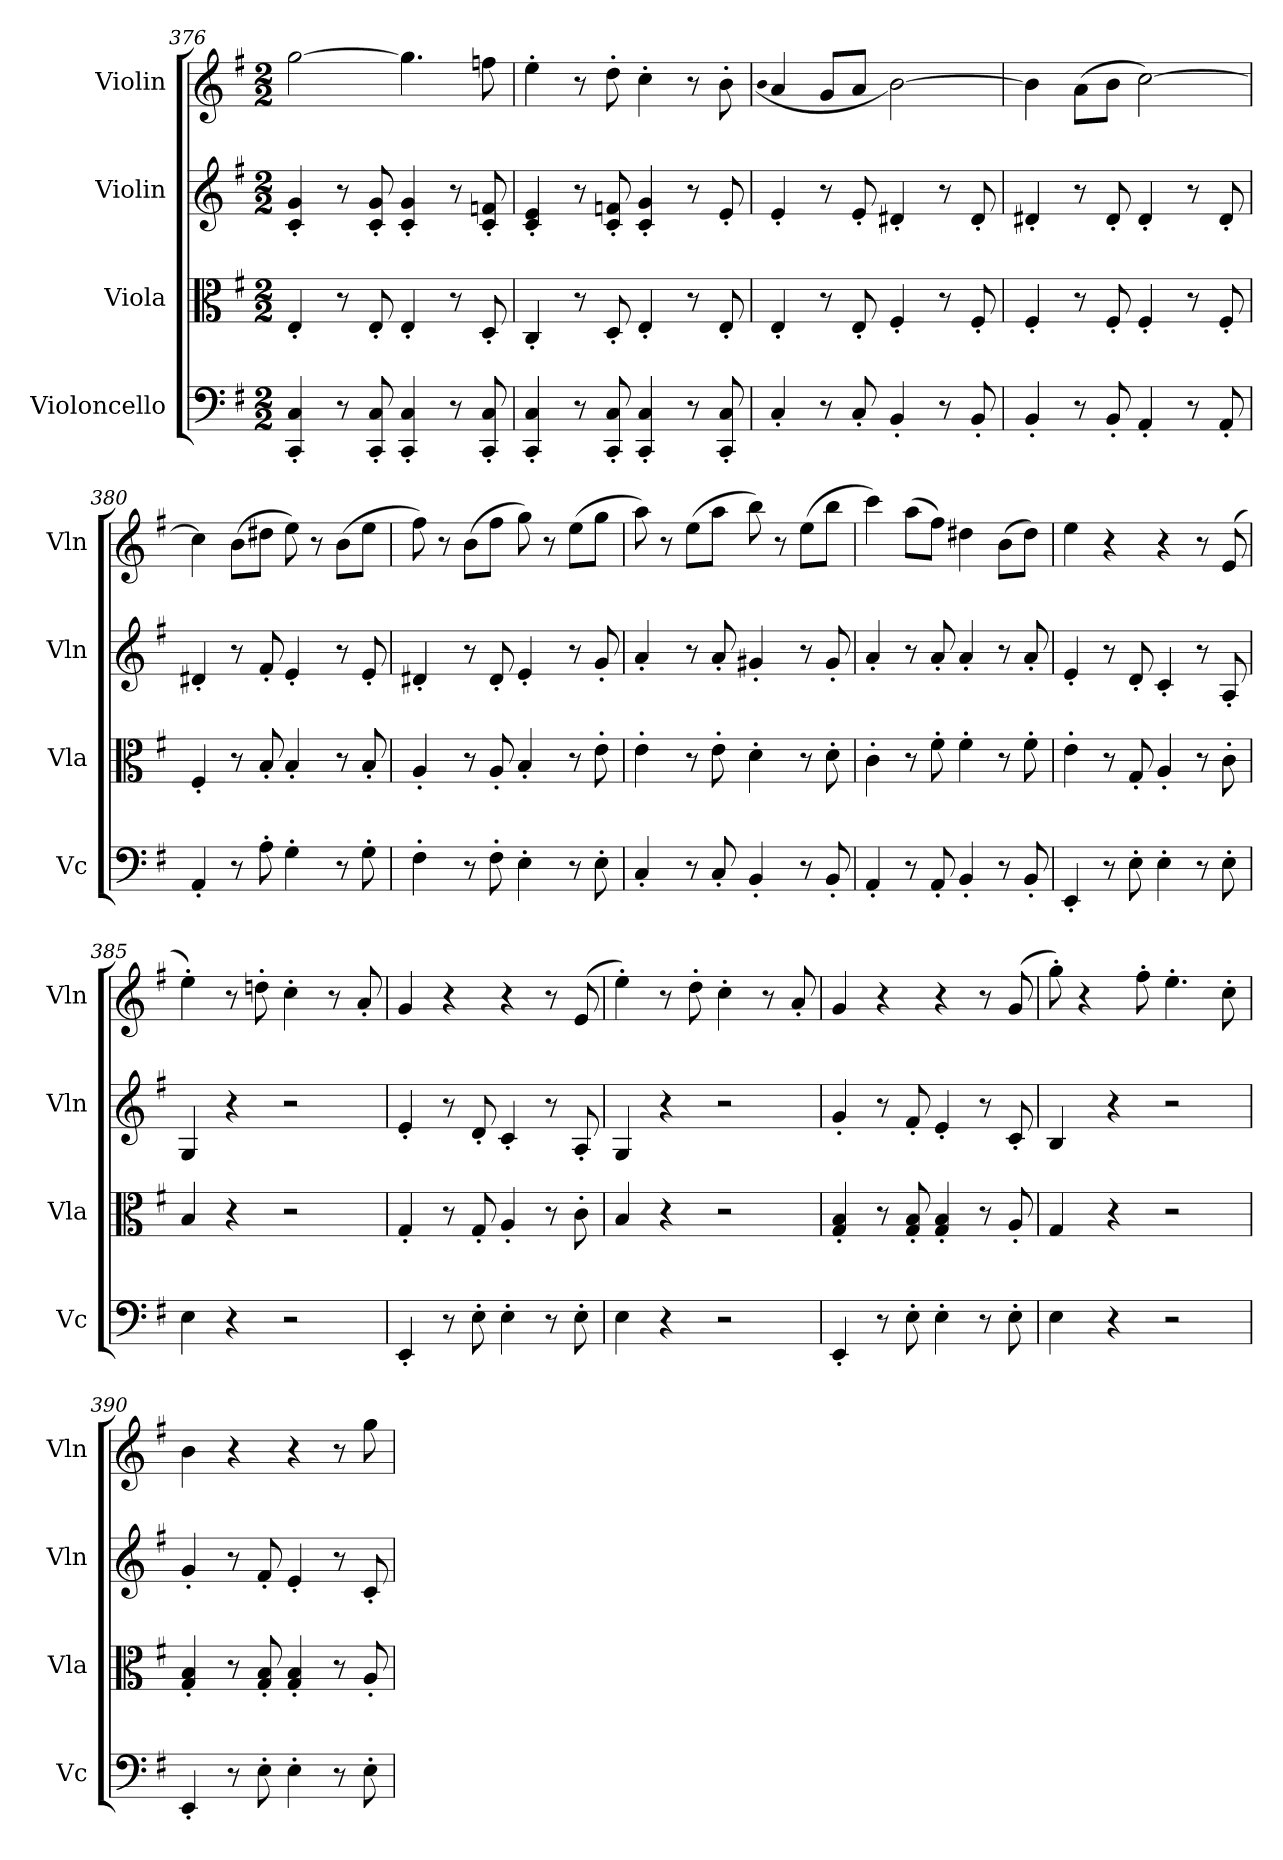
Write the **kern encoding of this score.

**kern	**kern	**kern	**kern
*part4	*part3	*part2	*part1
*staff4	*staff3	*staff2	*staff1
*I"Violoncello	*I"Viola	*I"Violin	*I"Violin
*I'Vc	*I'Vla	*I'Vln	*I'Vln
*clefF4	*clefC3	*clefG2	*clefG2
*k[f#]	*k[f#]	*k[f#]	*k[f#]
*M2/2	*M2/2	*M2/2	*M2/2
=376	=376	=376	=376
4CC'/ 4C'/	4E'/	4c'/ 4g'/	[2gg\
8r	8r	8r	.
8CC'/ 8C'/	8E'/	8c'/ 8g'/	.
4CC'/ 4C'/	4E'/	4c'/ 4g'/	4.gg\]
8r	8r	8r	.
8CC'/ 8C'/	8D'/	8c'/ 8fn'/	8ffn\
=377	=377	=377	=377
4CC'/ 4C'/	4C'/	4c'/ 4e'/	4ee'\
8r	8r	8r	8r
8CC'/ 8C'/	8D'/	8c'/ 8fn'/	8dd'\
4CC'/ 4C'/	4E'/	4c'/ 4g'/	4cc'\
8r	8r	8r	8r
8CC'/ 8C'/	8E'/	8e'/	8b'\
=378	=378	=378	=378
.	.	.	(qb
4C'/	4E'/	4e'/	4a/
8r	8r	8r	8g/L
8C'/	8E'/	8e'/	8a/J
4BB'/	4F#'/	4d#X'/	[2b\)
8r	8r	8r	.
8BB'/	8F#'/	8d#'/	.
=379	=379	=379	=379
4BB'/	4F#'/	4d#X'/	4b\]
8r	8r	8r	(8a\L
8BB'/	8F#'/	8d#'/	8b\J
4AA'/	4F#'/	4d#'/	[2cc\)
8r	8r	8r	.
8AA'/	8F#'/	8d#'/	.
=380	=380	=380	=380
4AA'/	4F#'/	4d#X'/	4cc\]
8r	8r	8r	(8b\L
8A'\	8B'/	8f#'/	8dd#X\J
4G'\	4B'/	4e'/	8ee\)
.	.	.	8r
8r	8r	8r	(8b\L
8G'\	8B'/	8e'/	8ee\J
=381	=381	=381	=381
4F#'\	4A'/	4d#X'/	8ff#\)
.	.	.	8r
8r	8r	8r	(8b\L
8F#'\	8A'/	8d#'/	8ff#\J
4E'\	4B'/	4e'/	8gg\)
.	.	.	8r
8r	8r	8r	(8ee\L
8E'\	8e'\	8g'/	8gg\J
=382	=382	=382	=382
4C'/	4e'\	4a'/	8aa\)
.	.	.	8r
8r	8r	8r	(8ee\L
8C'/	8e'\	8a'/	8aa\J
4BB'/	4d'\	4g#X'/	8bb\)
.	.	.	8r
8r	8r	8r	(8ee\L
8BB'/	8d'\	8g#'/	8bb\J
=383	=383	=383	=383
4AA'/	4c'\	4a'/	4ccc\)
8r	8r	8r	(8aa\L
8AA'/	8f#'\	8a'/	8ff#\J)
4BB'/	4f#'\	4a'/	4dd#X\
8r	8r	8r	(8b\L
8BB'/	8f#'\	8a'/	8dd#\J)
=384	=384	=384	=384
*	*	*	*MM320
4EE'/	4e'\	4e'/	4ee\
8r	8r	8r	4r
8E'\	8G'/	8d'/	.
4E'\	4A'/	4c'/	4r
8r	8r	8r	8r
8E'\	8c'\	8A'/	(8e/
=385	=385	=385	=385
4E\	4B/	4G/	4ee'\)
4r	4r	4r	8r
.	.	.	8ddn'\
2r	2r	2r	4cc'\
.	.	.	8r
.	.	.	8a'/
=386	=386	=386	=386
4EE'/	4G'/	4e'/	4g/
8r	8r	8r	4r
8E'\	8G'/	8d'/	.
4E'\	4A'/	4c'/	4r
8r	8r	8r	8r
8E'\	8c'\	8A'/	(8e/
=387	=387	=387	=387
4E\	4B/	4G/	4ee'\)
4r	4r	4r	8r
.	.	.	8dd'\
2r	2r	2r	4cc'\
.	.	.	8r
.	.	.	8a'/
=388	=388	=388	=388
4EE'/	4G'/ 4B'/	4g'/	4g/
8r	8r	8r	4r
8E'\	8G'/ 8B'/	8f#'/	.
4E'\	4G'/ 4B'/	4e'/	4r
8r	8r	8r	8r
8E'\	8A'/	8c'/	(8g/
=389	=389	=389	=389
4E\	4G/	4B/	8gg'\)
.	.	.	4r
4r	4r	4r	.
.	.	.	8ff#'\
2r	2r	2r	4.ee'\
.	.	.	8cc'\
=390	=390	=390	=390
4EE'/	4G'/ 4B'/	4g'/	4b\
8r	8r	8r	4r
8E'\	8G'/ 8B'/	8f#'/	.
4E'\	4G'/ 4B'/	4e'/	4r
8r	8r	8r	8r
8E'\	8A'/	8c'/	8gg\
=	=	=	=
*-	*-	*-	*-
